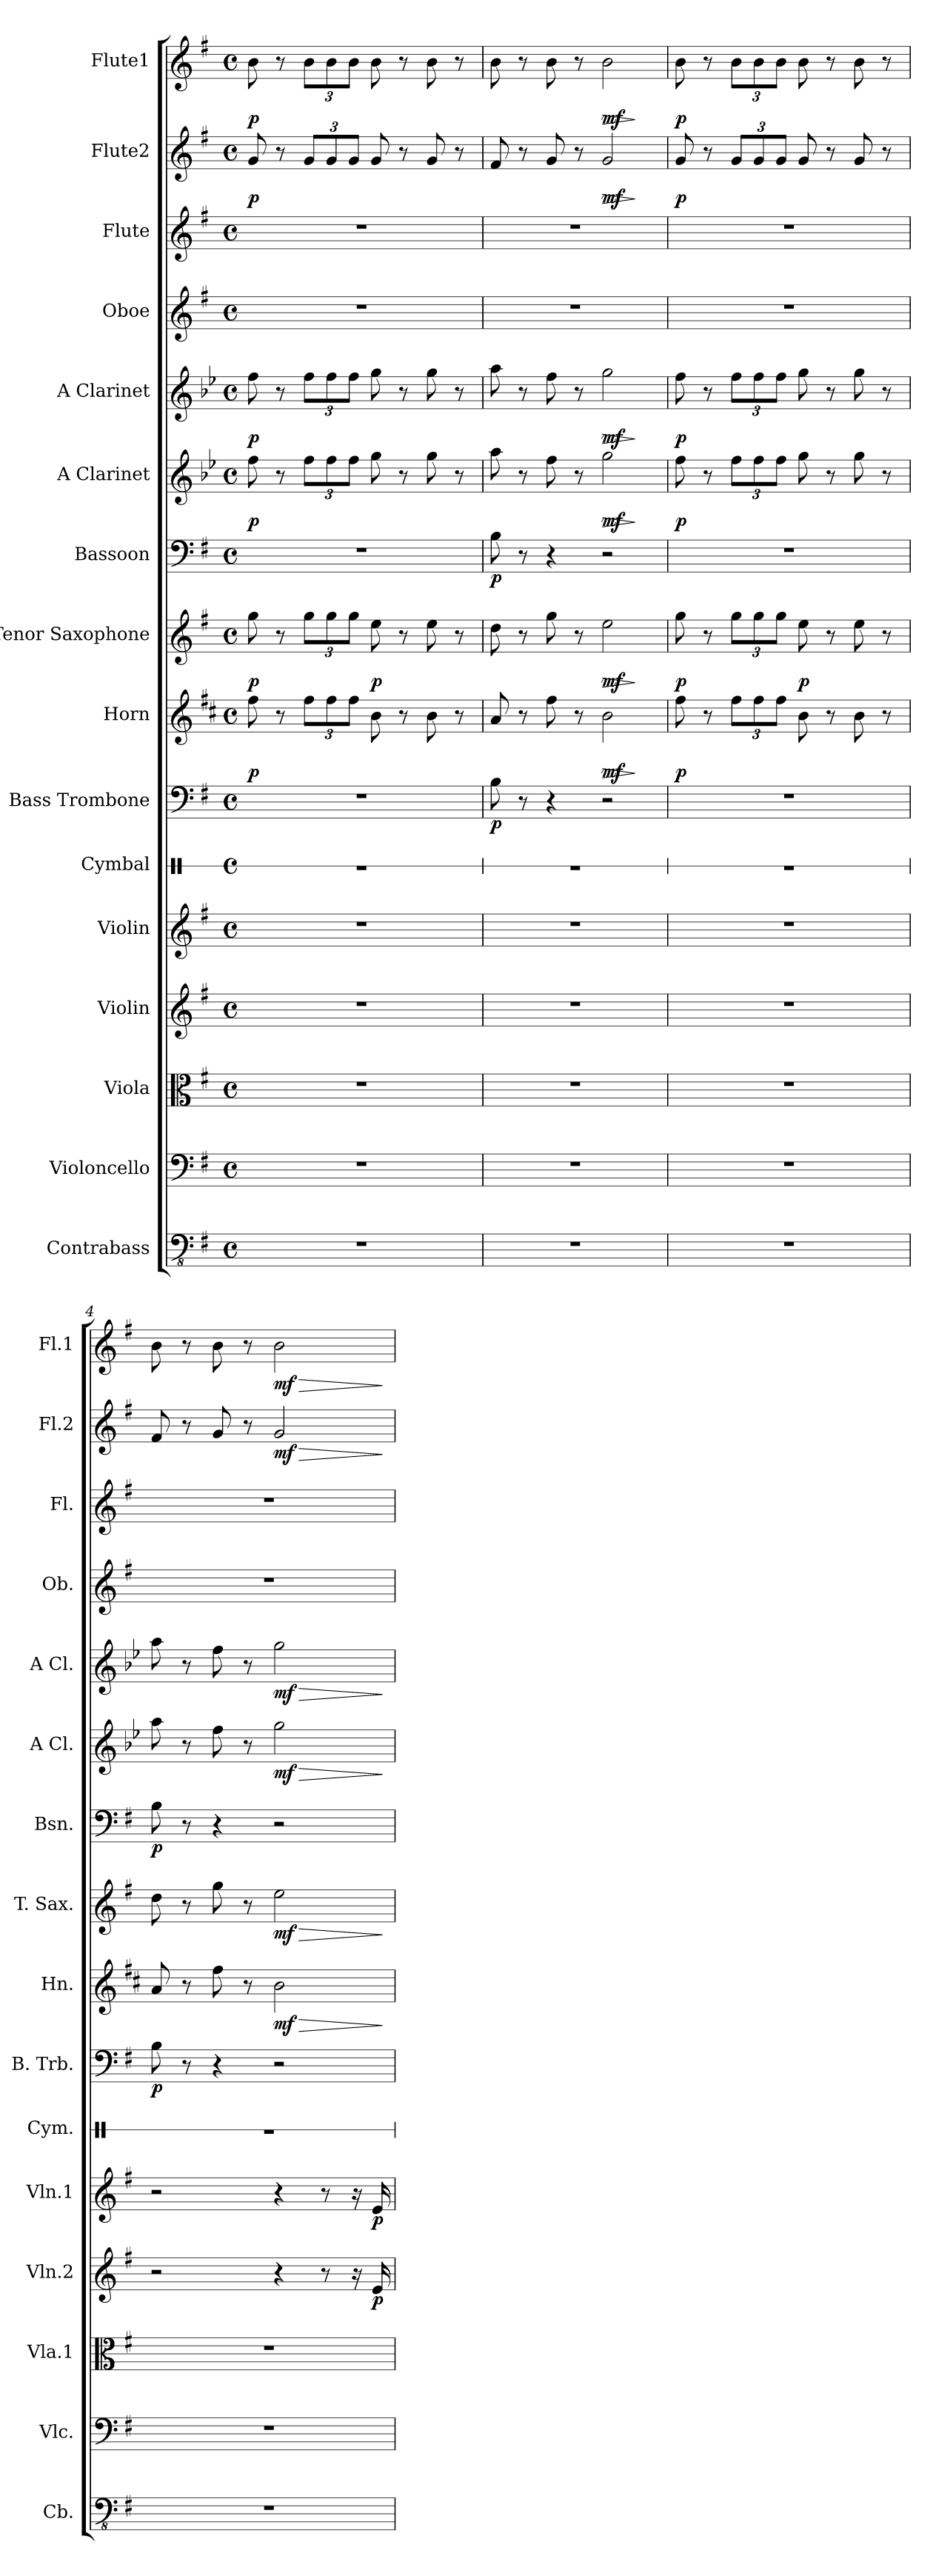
**kern	**kern	**kern	**kern	**dynam	**kern	**dynam	**kern	**kern	**dynam	**kern	**dynam	**kern	**dynam	**kern	**dynam	**kern	**dynam	**kern	**dynam	**kern	**kern	**kern	**dynam	**kern	**dynam
*part16	*part15	*part14	*part13	*part13	*part12	*part12	*part11	*part10	*part10	*part9	*part9	*part8	*part8	*part7	*part7	*part6	*part6	*part5	*part5	*part4	*part3	*part2	*part2	*part1	*part1
*staff16	*staff15	*staff14	*staff13	*staff13	*staff12	*staff12	*staff11	*staff10	*staff10	*staff9	*staff9	*staff8	*staff8	*staff7	*staff7	*staff6	*staff6	*staff5	*staff5	*staff4	*staff3	*staff2	*staff2	*staff1	*staff1
*I"Contrabass	*I"Violoncello	*I"Viola	*I"Violin	*	*I"Violin	*	*I"Cymbal	*I"Bass Trombone	*	*I"Horn	*	*I"Tenor Saxophone	*	*I"Bassoon	*	*I"A Clarinet	*	*I"A Clarinet	*	*I"Oboe	*I"Flute	*I"Flute2	*	*I"Flute1	*
*I'Cb.	*I'Vlc.	*I'Vla.1	*I'Vln.2	*	*I'Vln.1	*	*I'Cym.	*I'B. Trb.	*	*I'Hn.	*	*I'T. Sax.	*	*I'Bsn.	*	*I'A Cl.	*	*I'A Cl.	*	*I'Ob.	*I'Fl.	*I'Fl.2	*	*I'Fl.1	*
*	*	*	*	*	*	*	*stria1	*	*	*	*	*	*	*	*	*	*	*	*	*	*	*	*	*	*
*clefFv4	*clefF4	*clefC3	*clefG2	*	*clefG2	*	*clefX	*clefF4	*	*clefG2	*	*clefG2	*	*clefF4	*	*clefG2	*	*clefG2	*	*clefG2	*clefG2	*clefG2	*	*clefG2	*
*ITrd7c12	*	*	*	*	*	*	*	*	*	*ITrd4c7	*	*ITrd8c14	*	*	*	*ITrd2c3	*	*ITrd2c3	*	*	*	*	*	*	*
*k[f#]	*k[f#]	*k[f#]	*k[f#]	*	*k[f#]	*	*k[]	*k[f#]	*	*k[f#]	*	*k[f#]	*	*k[f#]	*	*k[f#]	*	*k[f#]	*	*k[f#]	*k[f#]	*k[f#]	*	*k[f#]	*
*M4/4	*M4/4	*M4/4	*M4/4	*	*M4/4	*	*M4/4	*M4/4	*	*M4/4	*	*M4/4	*	*M4/4	*	*M4/4	*	*M4/4	*	*M4/4	*M4/4	*M4/4	*	*M4/4	*
*met(c)	*met(c)	*met(c)	*met(c)	*	*met(c)	*	*met(c)	*met(c)	*	*met(c)	*	*met(c)	*	*met(c)	*	*met(c)	*	*met(c)	*	*met(c)	*met(c)	*met(c)	*	*met(c)	*
=1	=1	=1	=1	=1	=1	=1	=1	=1	=1	=1	=1	=1	=1	=1	=1	=1	=1	=1	=1	=1	=1	=1	=1	=1	=1
!	!	!	!	!	!	!	!	!	!	!	!LO:DY:b	!	!LO:DY:b	!	!	!	!LO:DY:b	!	!LO:DY:b	!	!	!	!LO:DY:b	!	!LO:DY:b
1r	1r	1r	1r	.	1r	.	1r	1r	.	8b\	p	8g\	p	1r	.	8dd\	p	8dd\	p	1r	1r	8g/	p	8b\	p
.	.	.	.	.	.	.	.	.	.	8r	.	8r	.	.	.	8r	.	8r	.	.	.	8r	.	8r	.
*	*	*	*	*	*	*	*	*	*	*Xbrackettup	*	*Xbrackettup	*	*	*	*Xbrackettup	*	*Xbrackettup	*	*	*	*Xbrackettup	*	*Xbrackettup	*
.	.	.	.	.	.	.	.	.	.	12b\L	.	12g\L	.	.	.	12dd\L	.	12dd\L	.	.	.	12g/L	.	12b\L	.
.	.	.	.	.	.	.	.	.	.	12b\	.	12g\	.	.	.	12dd\	.	12dd\	.	.	.	12g/	.	12b\	.
.	.	.	.	.	.	.	.	.	.	12b\J	.	12g\J	.	.	.	12dd\J	.	12dd\J	.	.	.	12g/J	.	12b\J	.
!	!	!	!	!	!	!	!	!	!	!	!	!	!LO:DY:b	!	!	!	!	!	!	!	!	!	!	!	!
.	.	.	.	.	.	.	.	.	.	8e\	.	8e\	p	.	.	8ee\	.	8ee\	.	.	.	8g/	.	8b\	.
.	.	.	.	.	.	.	.	.	.	8r	.	8r	.	.	.	8r	.	8r	.	.	.	8r	.	8r	.
.	.	.	.	.	.	.	.	.	.	8e\	.	8e\	.	.	.	8ee\	.	8ee\	.	.	.	8g/	.	8b\	.
.	.	.	.	.	.	.	.	.	.	8r	.	8r	.	.	.	8r	.	8r	.	.	.	8r	.	8r	.
=2	=2	=2	=2	=2	=2	=2	=2	=2	=2	=2	=2	=2	=2	=2	=2	=2	=2	=2	=2	=2	=2	=2	=2	=2	=2
!	!	!	!	!	!	!	!	!	!LO:DY:b	!	!	!	!	!	!LO:DY:b	!	!	!	!	!	!	!	!	!	!
1r	1r	1r	1r	.	1r	.	1r	8B\	p	8d/	.	8d\	.	8B\	p	8ff#\	.	8ff#\	.	1r	1r	8f#/	.	8b\	.
.	.	.	.	.	.	.	.	8r	.	8r	.	8r	.	8r	.	8r	.	8r	.	.	.	8r	.	8r	.
.	.	.	.	.	.	.	.	4r	.	8b\	.	8g\	.	4r	.	8dd\	.	8dd\	.	.	.	8g/	.	8b\	.
.	.	.	.	.	.	.	.	.	.	8r	.	8r	.	.	.	8r	.	8r	.	.	.	8r	.	8r	.
!	!	!	!	!	!	!	!	!	!	!	!LO:HP:b	!	!LO:HP:b	!	!	!	!LO:HP:b	!	!LO:HP:b	!	!	!	!LO:HP:b	!	!LO:HP:b
!	!	!	!	!	!	!	!	!	!	!	!LO:DY:n=1:b	!	!LO:DY:n=1:b	!	!	!	!LO:DY:n=1:b	!	!LO:DY:n=1:b	!	!	!	!LO:DY:n=1:b	!	!LO:DY:n=1:b
.	.	.	.	.	.	.	.	2r	.	2e\	> mf	2e\	> mf	2r	.	2ee\	> mf	2ee\	> mf	.	.	2g/	> mf	2b\	> mf
.	.	.	.	.	.	.	.	.	.	.	]	.	]	.	.	.	]	.	]	.	.	.	]	.	]
=3	=3	=3	=3	=3	=3	=3	=3	=3	=3	=3	=3	=3	=3	=3	=3	=3	=3	=3	=3	=3	=3	=3	=3	=3	=3
!	!	!	!	!	!	!	!	!	!	!	!LO:DY:b	!	!LO:DY:b	!	!	!	!LO:DY:b	!	!LO:DY:b	!	!	!	!LO:DY:b	!	!LO:DY:b
1r	1r	1r	1r	.	1r	.	1r	1r	.	8b\	p	8g\	p	1r	.	8dd\	p	8dd\	p	1r	1r	8g/	p	8b\	p
.	.	.	.	.	.	.	.	.	.	8r	.	8r	.	.	.	8r	.	8r	.	.	.	8r	.	8r	.
.	.	.	.	.	.	.	.	.	.	12b\L	.	12g\L	.	.	.	12dd\L	.	12dd\L	.	.	.	12g/L	.	12b\L	.
.	.	.	.	.	.	.	.	.	.	12b\	.	12g\	.	.	.	12dd\	.	12dd\	.	.	.	12g/	.	12b\	.
.	.	.	.	.	.	.	.	.	.	12b\J	.	12g\J	.	.	.	12dd\J	.	12dd\J	.	.	.	12g/J	.	12b\J	.
!	!	!	!	!	!	!	!	!	!	!	!	!	!LO:DY:b	!	!	!	!	!	!	!	!	!	!	!	!
.	.	.	.	.	.	.	.	.	.	8e\	.	8e\	p	.	.	8ee\	.	8ee\	.	.	.	8g/	.	8b\	.
.	.	.	.	.	.	.	.	.	.	8r	.	8r	.	.	.	8r	.	8r	.	.	.	8r	.	8r	.
.	.	.	.	.	.	.	.	.	.	8e\	.	8e\	.	.	.	8ee\	.	8ee\	.	.	.	8g/	.	8b\	.
.	.	.	.	.	.	.	.	.	.	8r	.	8r	.	.	.	8r	.	8r	.	.	.	8r	.	8r	.
=4	=4	=4	=4	=4	=4	=4	=4	=4	=4	=4	=4	=4	=4	=4	=4	=4	=4	=4	=4	=4	=4	=4	=4	=4	=4
!	!	!	!	!	!	!	!	!	!LO:DY:b	!	!	!	!	!	!LO:DY:b	!	!	!	!	!	!	!	!	!	!
1r	1r	1r	2r	.	2r	.	1r	8B\	p	8d/	.	8d\	.	8B\	p	8ff#\	.	8ff#\	.	1r	1r	8f#/	.	8b\	.
.	.	.	.	.	.	.	.	8r	.	8r	.	8r	.	8r	.	8r	.	8r	.	.	.	8r	.	8r	.
.	.	.	.	.	.	.	.	4r	.	8b\	.	8g\	.	4r	.	8dd\	.	8dd\	.	.	.	8g/	.	8b\	.
.	.	.	.	.	.	.	.	.	.	8r	.	8r	.	.	.	8r	.	8r	.	.	.	8r	.	8r	.
!	!	!	!	!	!	!	!	!	!	!	!LO:HP:b	!	!LO:HP:b	!	!	!	!LO:HP:b	!	!LO:HP:b	!	!	!	!LO:HP:b	!	!LO:HP:b
!	!	!	!	!	!	!	!	!	!	!	!LO:DY:n=1:b	!	!LO:DY:n=1:b	!	!	!	!LO:DY:n=1:b	!	!LO:DY:n=1:b	!	!	!	!LO:DY:n=1:b	!	!LO:DY:n=1:b
.	.	.	4r	.	4r	.	.	2r	.	2e\	> mf	2e\	> mf	2r	.	2ee\	> mf	2ee\	> mf	.	.	2g/	> mf	2b\	> mf
.	.	.	8r	.	8r	.	.	.	.	.	.	.	.	.	.	.	.	.	.	.	.	.	.	.	.
.	.	.	16r	.	16r	.	.	.	.	.	.	.	.	.	.	.	.	.	.	.	.	.	.	.	.
!	!	!	!	!LO:DY:b	!	!LO:DY:b	!	!	!	!	!	!	!	!	!	!	!	!	!	!	!	!	!	!	!
.	.	.	16e/	p	16e/	p	.	.	.	.	.	.	.	.	.	.	.	.	.	.	.	.	.	.	.
.	.	.	.	.	.	.	.	.	.	.	]	.	]	.	.	.	]	.	]	.	.	.	]	.	]
=	=	=	=	=	=	=	=	=	=	=	=	=	=	=	=	=	=	=	=	=	=	=	=	=	=
*-	*-	*-	*-	*-	*-	*-	*-	*-	*-	*-	*-	*-	*-	*-	*-	*-	*-	*-	*-	*-	*-	*-	*-	*-	*-
